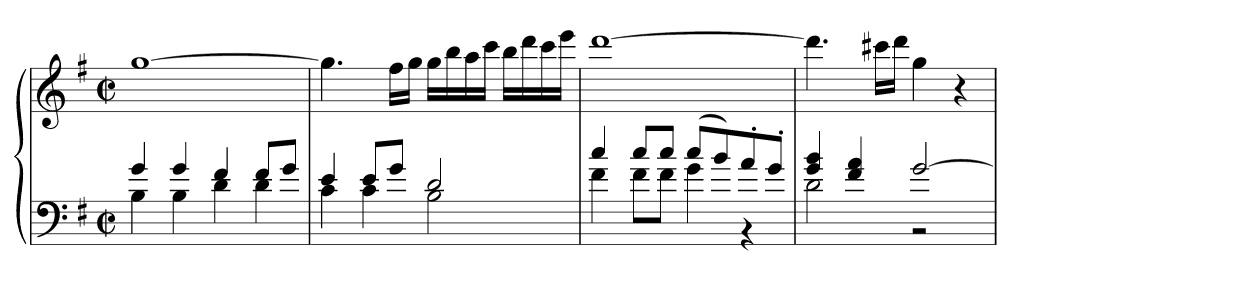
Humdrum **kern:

**kern	**kern
*part1	*part1
*staff2	*staff1
*clefF4	*clefG2
*k[f#]	*k[f#]
*G:	*G:
*M2/2	*M2/2
*met(c|)	*met(c|)
=	=
*^	*
4g	4B	[1gg
4g	4B	.
4f#	4d	.
8f#L	4d	.
8gJ	.	.
=85	=85	=85
4e	4c	4.gg]
8eL	4c	.
8gJ	.	16ff#LL
.	.	16ggJJ
2d	2B	16ggLL
.	.	16bb
.	.	16aa
.	.	16cccJJ
.	.	16bbLL
.	.	16ddd
.	.	16ccc
.	.	16eeeJJ
=86	=86	=86
4cc	4f#	[1ddd
8ccL	8f#L	.
8ccJ	8f#J	.
(8ccL	4g	.
8b)	.	.
8a'	4r	.
8g'J	.	.
=87	=87	=87
4g 4b	2d	4.ddd]
4f# 4a	.	.
.	.	16ccc#XLL
.	.	16dddJJ
[2g	2r	4gg
.	.	4r
*v	*v	*
=	=
*-	*-
